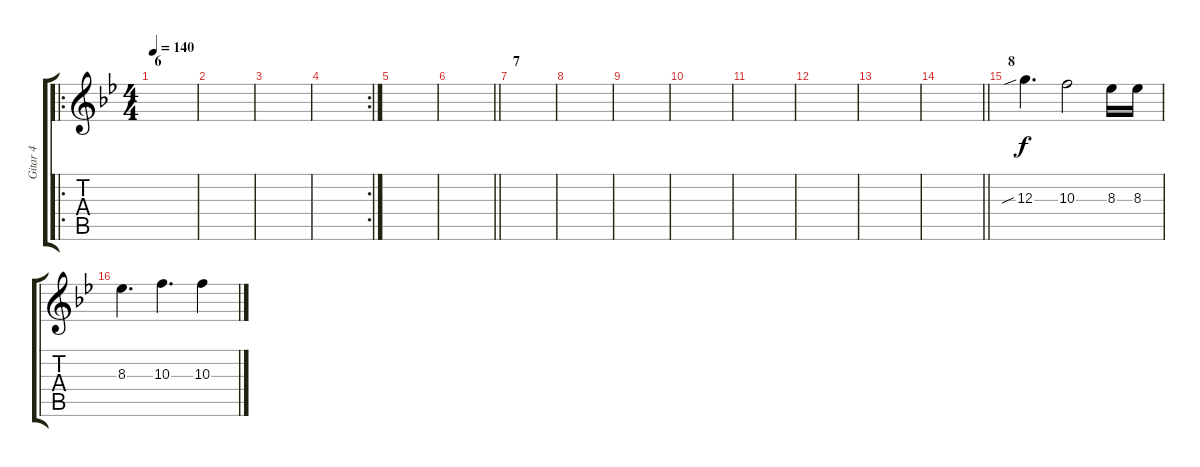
\track ("Gitar 4" "Gitar 4") {instrument overdrivenguitar}
\staff {score tabs}
\tuning (E4 B3 G3 D3 A2 E2) {hide}
\ro
\ts (4 4)
\section ("" "6")
\tempo 140
\clef g2
\ks bb
|
|
|
\rc 2
|
|
\barLineRight lightlight
|
\section ("" "7")
|
|
|
|
|
|
|
\barLineRight lightlight
|
\section ("" "8")
12.3{sib}.4{d} 10.3.2 8.3.16 8.3.16 |
8.3.4{d} 10.3.4{d} 10.3.4
